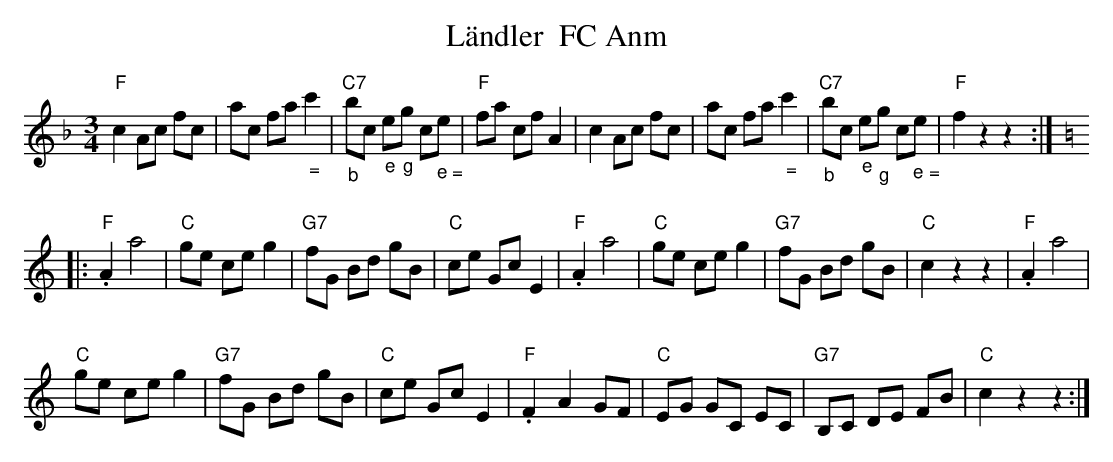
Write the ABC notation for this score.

X:1
T: L\"andler  FC Anm
M:3/4
L:1/8
K:F %%MIDI gchordon
"F"c2 Ac fc | ac fa "_ ="c'2 | "C7""_b"bc "_e"e"_g"g c"_ e ="e | "F"fa cf A2 |\
 c2 Ac fc | ac fa "_ ="c'2 | "C7""_b"bc "_e"e"_g"g c"_ e ="e | "F"f2z2z2 :: [K:C]
"" "F".A2 a4 | "C"ge ce g2 | "G7"fG Bd gB | "C"ce Gc E2 | \
"F".A2 a4 | "C"ge ce g2 | "G7"fG Bd gB | "C"c2 z2z2 | \
"F".A2 a4 |
  "" "C"ge ce g2 | "G7"fG Bd gB | "C"ce Gc E2 |\
 "F".F2A2 GF | "C"EG GC EC | "G7"B,C DE FB | "C"c2z2z2 :|
